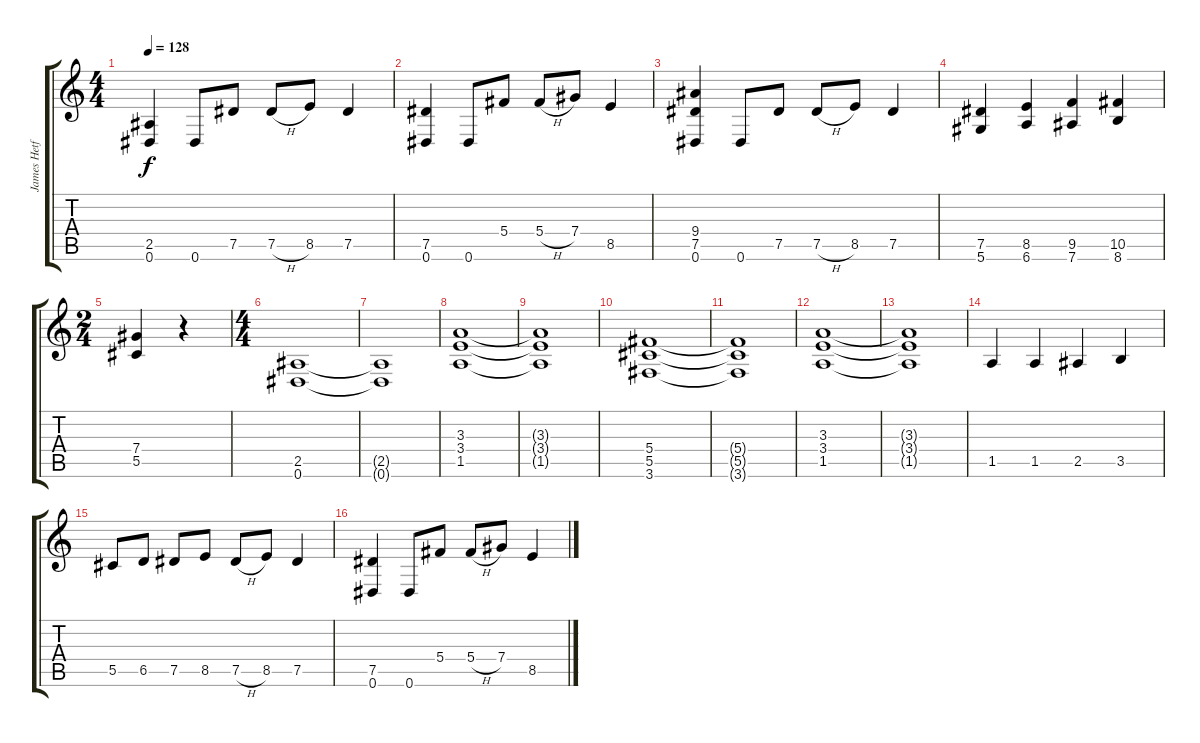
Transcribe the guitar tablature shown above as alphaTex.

\track ("James Hetfield (Distortion Guitar)" "James Hetf") {instrument distortionguitar}
\staff {score tabs}
\tuning (Eb4 Bb3 Gb3 Db3 Ab2 Eb2) {hide}
\ts (4 4)
\tempo 128
\clef g2
\ks c
(2.5 0.6).4{dy f} 0.6.8 7.5.8 7.5{h}.8 8.5.8 7.5.4 |
(7.5 0.6).4 0.6.8 5.4.8 5.4{h}.8 7.4.8 8.5.4 |
(9.4 7.5 0.6).4 0.6.8 7.5.8 7.5{h}.8 8.5.8 7.5.4 |
(7.5 5.6).4 (8.5 6.6).4 (9.5 7.6).4 (10.5 8.6).4 |
\ts (2 4)
(7.4 5.5).4 r.4 |
\ts (4 4)
(2.5 0.6).1 |
(2.5{t} 0.6{t}).1 |
(3.3 3.4 1.5).1 |
(3.3{t} 3.4{t} 1.5{t}).1 |
(5.4 5.5 3.6).1 |
(5.4{t} 5.5{t} 3.6{t}).1 |
(3.3 3.4 1.5).1 |
(3.3{t} 3.4{t} 1.5{t}).1 |
1.5.4 1.5.4 2.5.4 3.5.4 |
5.5.8 6.5.8 7.5.8 8.5.8 7.5{h}.8 8.5.8 7.5.4 |
(7.5 0.6).4 0.6.8 5.4.8 5.4{h}.8 7.4.8 8.5.4
